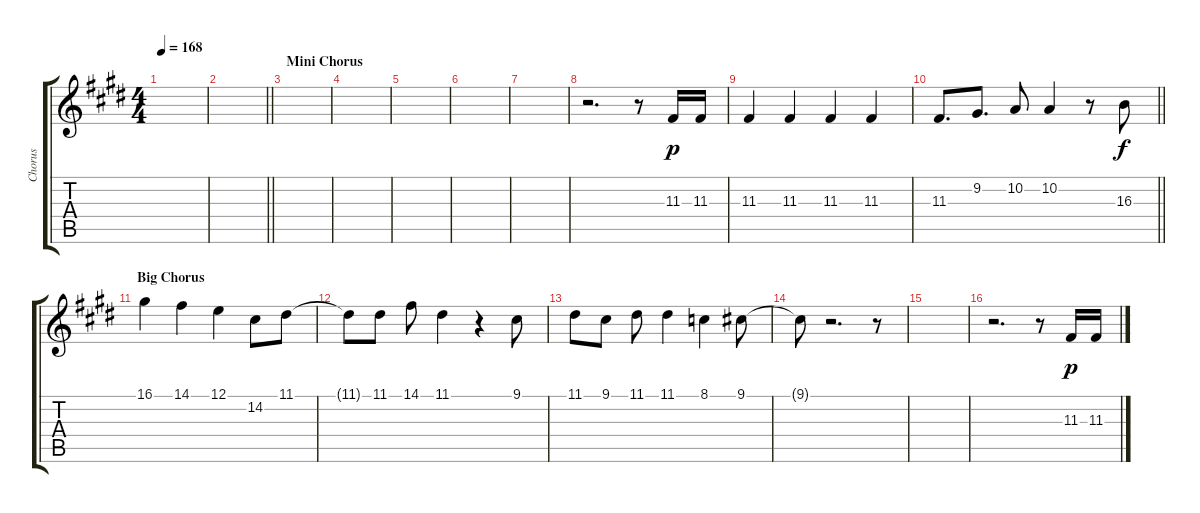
\track ("Chorus" "Chorus") {instrument tenorsax}
\staff {score tabs}
\tuning (E4 B3 G3 D3 A2 E2) {hide}
\ts (4 4)
\tempo 168
\clef g2
\ks e
|
\barLineRight lightlight
|
\section ("" "Mini Chorus")
|
|
|
|
|
r.2{d} r.8 11.3.16{dy p} 11.3.16 |
11.3.4 11.3.4 11.3.4 11.3.4 |
\barLineRight lightlight
11.3.8{d} 9.2.8{d} 10.2.8 10.2.4 r.8 16.3.8{dy f} |
\section ("" "Big Chorus")
16.1.4 14.1.4 12.1.4 14.2.8 11.1.8 |
11.1{t}.8 11.1.8 14.1.8 11.1.4 r.4 9.1.8 |
11.1.8 9.1.8 11.1.8 11.1.4 8.1.4 9.1.8 |
9.1{t}.8 r.2{d} r.8 |
|
r.2{d} r.8 11.3.16{dy p} 11.3.16
